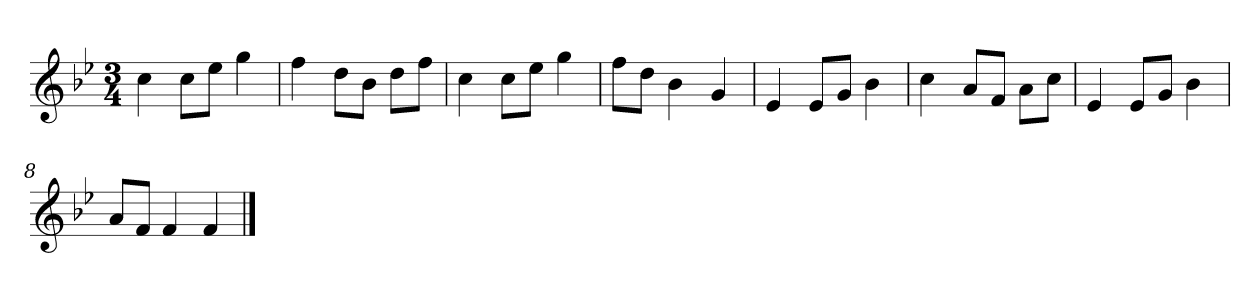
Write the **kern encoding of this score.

**kern
*part1
*staff1
*clefG2
*k[b-e-]
*B-:
*M3/4
=
4cc
8cc\L
8ee-\J
4gg
=2
4ff
8dd\L
8b-\J
8dd\L
8ff\J
=3
4cc
8cc\L
8ee-\J
4gg
=4
8ff\L
8dd\J
4b-
4g
=5y
4e-
8e-/L
8g/J
4b-
=6
4cc
8a/L
8f/J
8a\L
8cc\J
=7
4e-
8e-/L
8g/J
4b-
=8
8a/L
8f/J
4f
4f
==
*-
